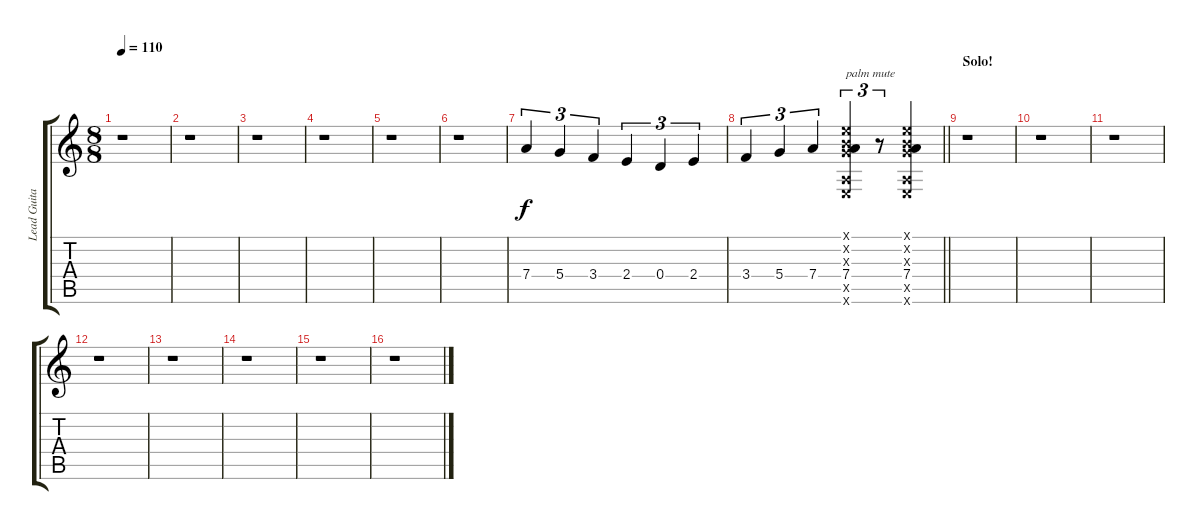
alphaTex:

\track ("Lead Guitar 2" "Lead Guita") {instrument distortionguitar}
\staff {score tabs}
\tuning (E4 B3 G3 D3 A2 E2) {hide}
\ts (8 8)
\tempo 110
\clef g2
\ks c
r.1{dy f} |
r.1 |
r.1 |
r.1 |
r.1 |
r.1 |
7.4.4{tu (3 2)} 5.4.4{tu (3 2)} 3.4.4{tu (3 2)} 2.4.4{tu (3 2)} 0.4.4{tu (3 2)} 2.4.4{tu (3 2)} |
\barLineRight lightlight
3.4.4{tu (3 2)} 5.4.4{tu (3 2)} 7.4.4{tu (3 2)} (0.1{x} 0.2{x} 0.3{x} 7.4 0.5{x} 0.6{x}).4{tu (3 2) txt "palm mute"} r.8{tu (3 2)} (0.1{x} 0.2{x} 0.3{x} 7.4 0.5{x} 0.6{x}).4 |
\section ("" "Solo!")
r.1 |
r.1 |
r.1 |
r.1 |
r.1 |
r.1 |
r.1 |
r.1
